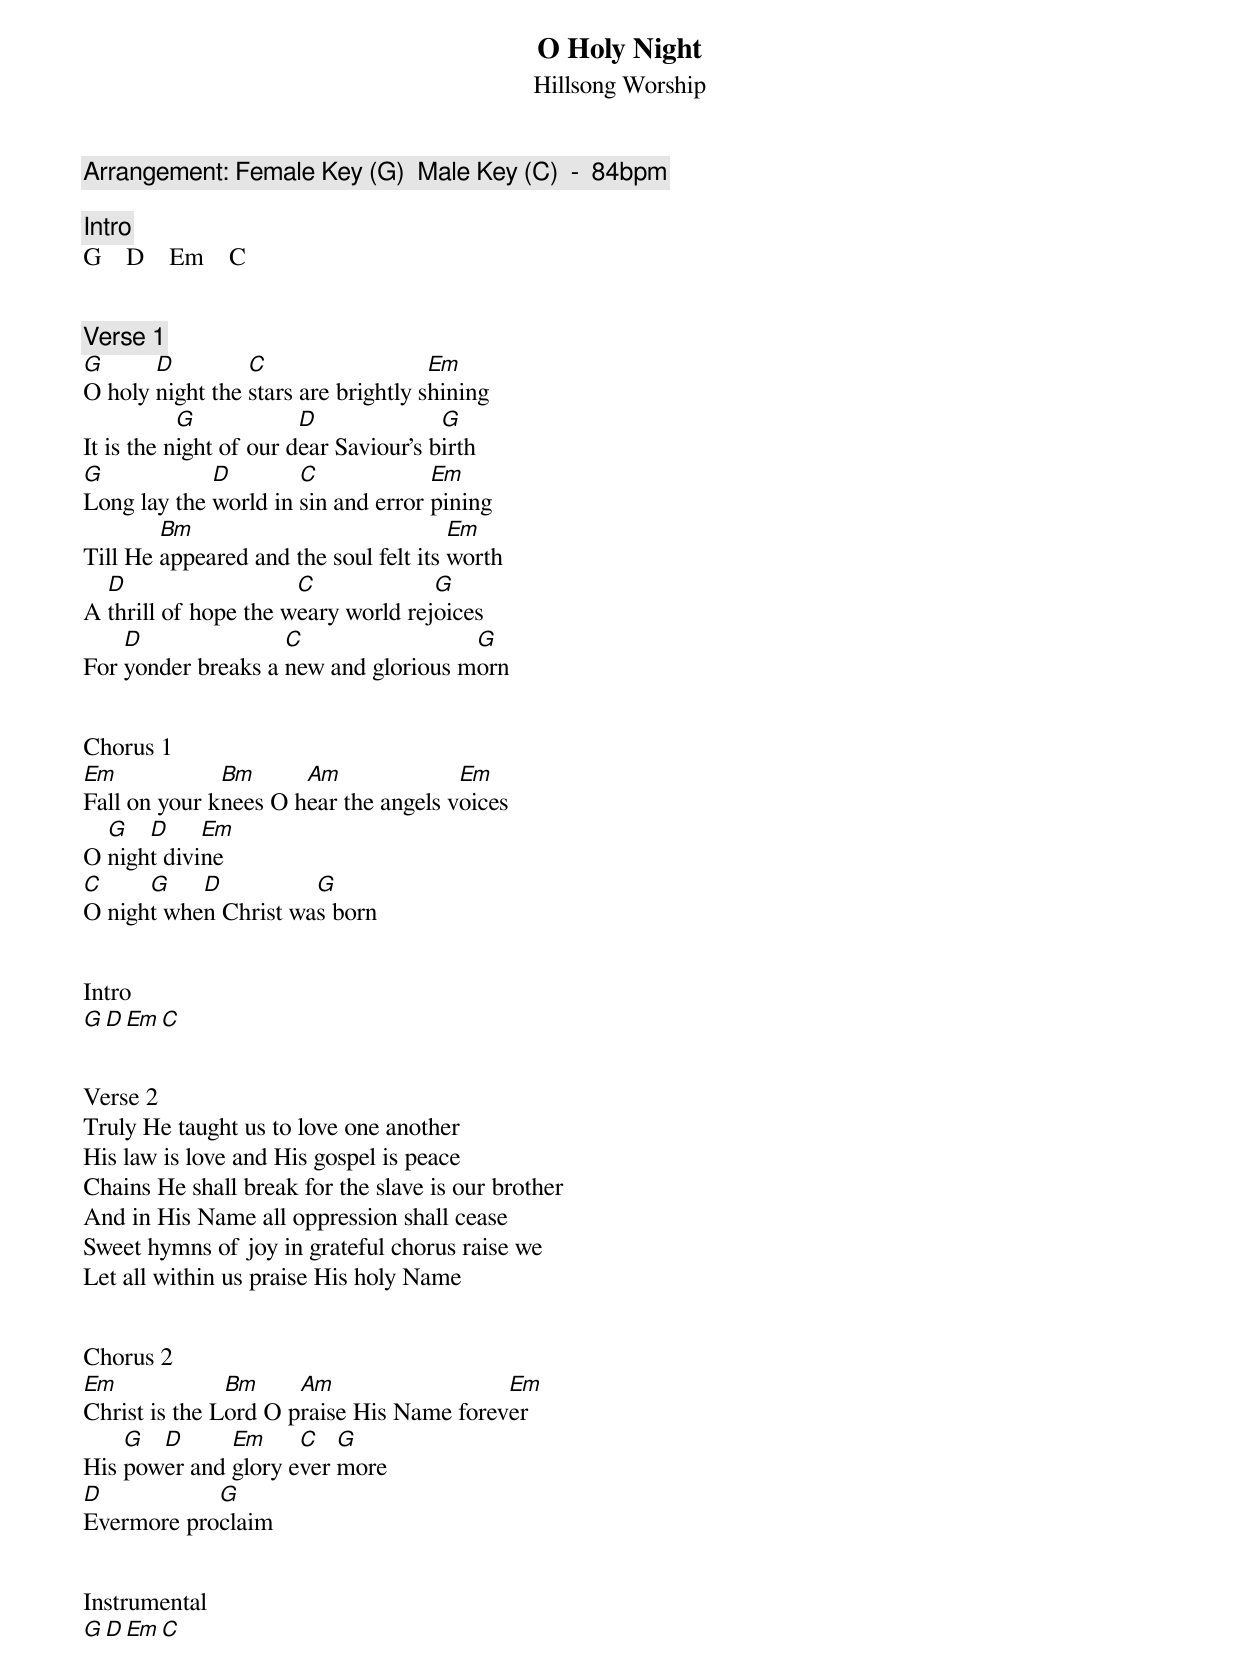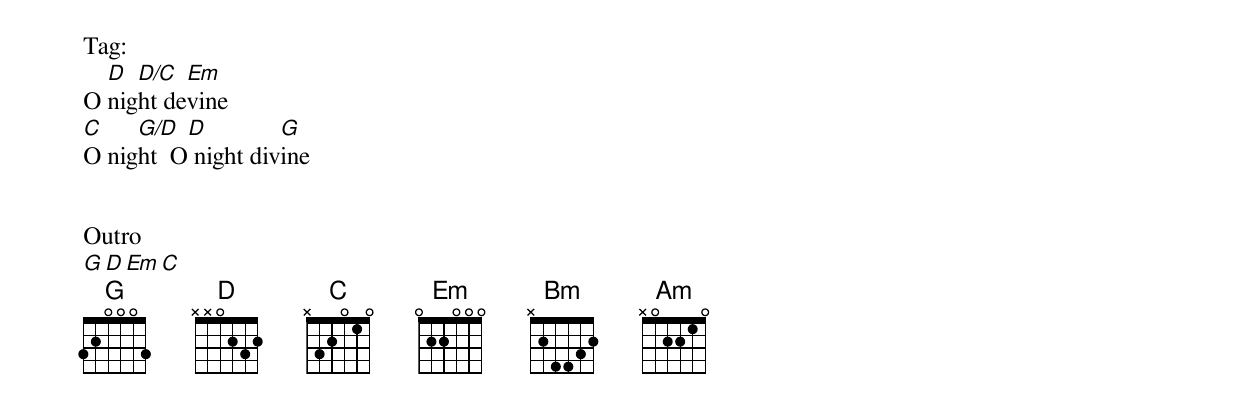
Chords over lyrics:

{title:O Holy Night }
{comment:Arrangement: Female Key (G)  Male Key (C)  -  84bpm}
{subtitle:Hillsong Worship}
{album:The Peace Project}
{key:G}
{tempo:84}
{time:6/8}
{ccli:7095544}

Intro
G    D    Em    C


Verse 1
G      D         C                   Em
O holy night the stars are brightly shining
           G            D              G
It is the night of our dear Saviour's birth
G            D        C             Em
Long lay the world in sin and error pining
        Bm                             Em
Till He appeared and the soul felt its worth
  D                   C             G
A thrill of hope the weary world rejoices
    D               C                 G
For yonder breaks a new and glorious morn


Chorus 1
Em            Bm      Am              Em
Fall on your knees O hear the angels voices
  G   D     Em
O night divine
C     G    D          G
O night when Christ was born


Intro
G    D    Em    C


Verse 2
Truly He taught us to love one another
His law is love and His gospel is peace
Chains He shall break for the slave is our brother
And in His Name all oppression shall cease
Sweet hymns of joy in grateful chorus raise we
Let all within us praise His holy Name


Chorus 2
Em             Bm     Am                  Em
Christ is the Lord O praise His Name forever
    G  D      Em     C   G
His power and glory ever more
D           G
Evermore proclaim


Instrumental
G    D   Em   C


Tag:
  D  D/C  Em
O night devine
C    G/D  D         G
O night  O night divine


Outro
G    D   Em   C
